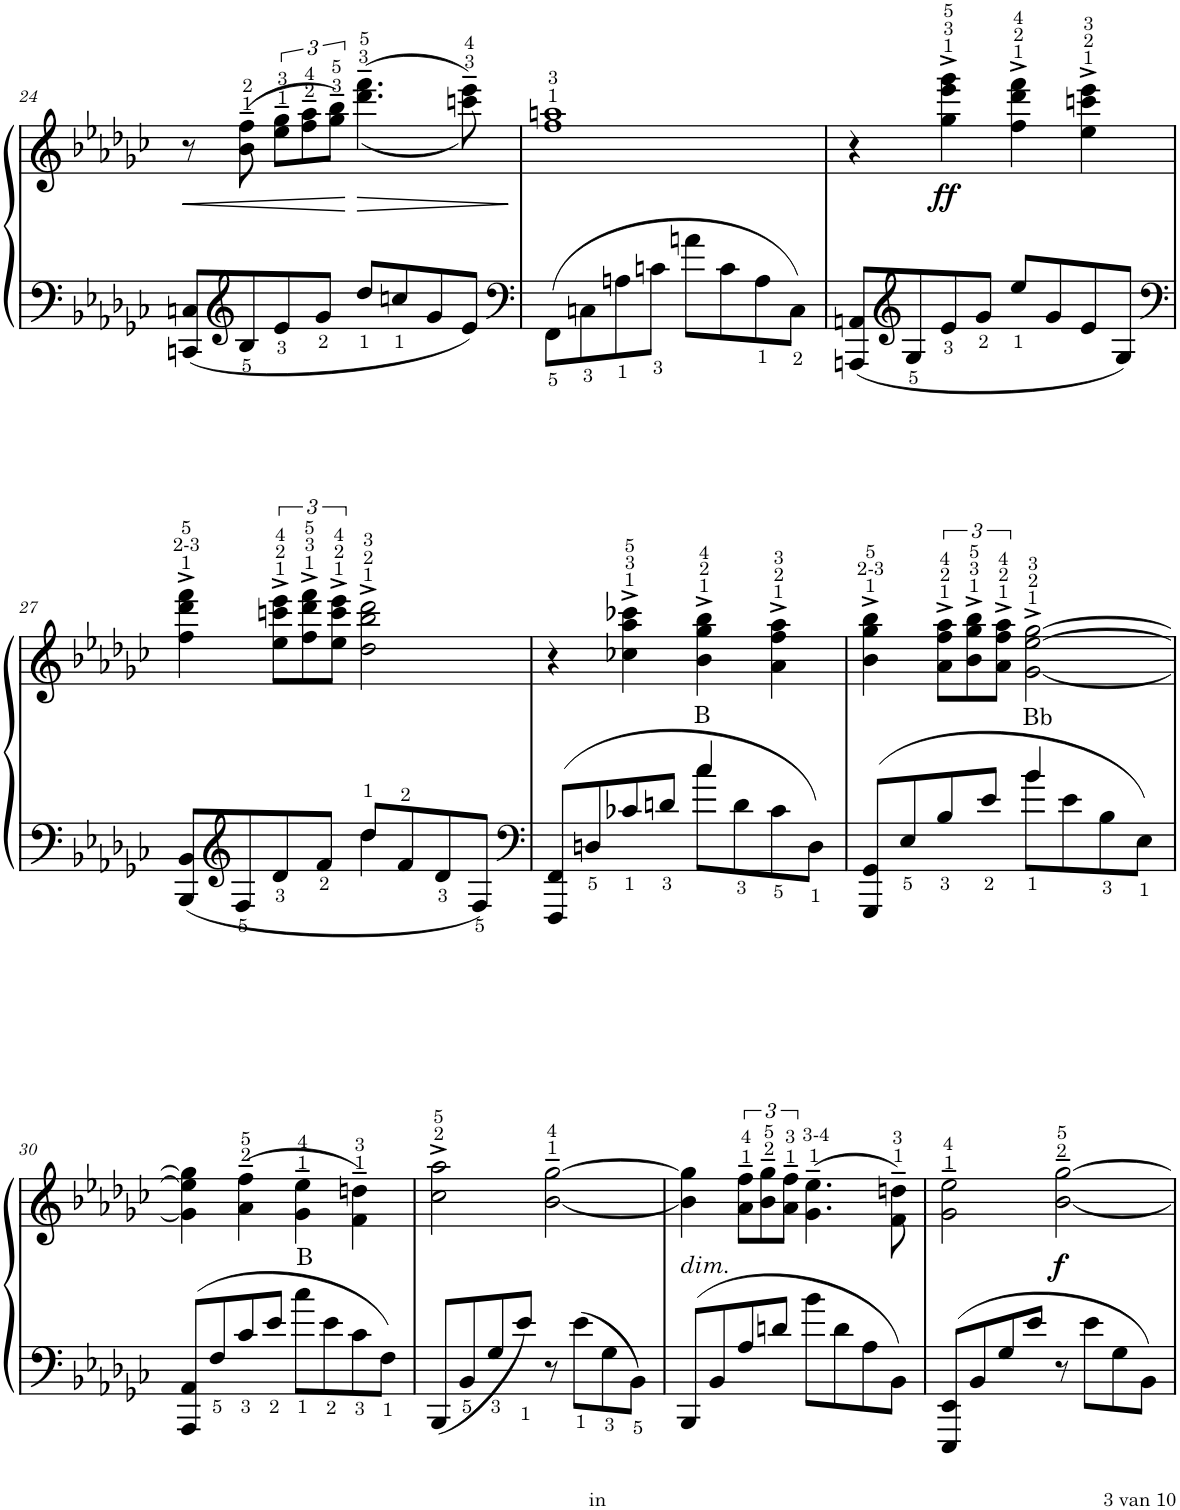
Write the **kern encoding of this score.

**kern	**kern	**dynam
*part1	*part1	*part1
*staff2	*staff1	*staff1/2
*I"Piano	*	*
*I'Pno.	*	*
!!LO:PB:g=z
*clefF4	*clefG2	*
*k[b-e-a-d-g-c-]	*k[b-e-a-d-g-c-]	*
*M4/4	*M4/4	*
*met(c)	*met(c)	*
=24	=24	=24
!	!	!LO:HP:b
8CCn/ 8Cn/L	8r	<
*clefG2	*	*
8B-/	(8b-\~ 8ff\~	.
8e-/	12ee-\~ 12gg-\~L	.
.	12ff\~ 12aa-\~	.
8g-/J	.	.
.	12gg-\~ 12bb-\~J)	.
!	!	!LO:HP:n=1:b
8dd-/L	((<4.ddd-\~ 4.fff\~	[ >
8ccn/	.	.
8g-/	.	.
8e-/J	8cccn\~ 8eee-\~))	.
.	.	]
=25	=25	=25
*clefF4	*	*
8FF\L	1ff 1aan	.
8Cn\	.	.
8An\	.	.
8cn\J	.	.
8an\L	.	.
8c\	.	.
8A\	.	.
8C\J	.	.
=26	=26	=26
8AAAn/ 8AAn/L	4r	.
*clefG2	*	*
8G-/	.	.
!	!	!LO:DY:b
8e-/	4gg-\^ 4eee-\^ 4ggg-\^	ff
8g-/J	.	.
8ee-/L	4ff\^ 4ddd-\^ 4fff\^	.
8g-/	.	.
8e-/	4ee-\^ 4cccn\^ 4eee-\^	.
8G-/J	.	.
!!LO:LB:g=z
=27	=27	=27
*clefF4	*	*
*^	*	*
8BBB-/ 8BB-/L	2ryy	4ff\^ 4ddd-\^ 4fff\^	.
*clefG2	*	*	*
8F/	.	.	.
8d-/	.	12ee-\^ 12cccn\^ 12eee-\^L	.
.	.	12ff\^ 12ddd-\^ 12fff\^	.
8f/J	.	.	.
.	.	12ee-\^ 12ccc\^ 12eee-\^J	.
8dd-/L	4dd-\	2dd-\^ 2bb-\^ 2ddd-\^	.
8f/	.	.	.
8d-/	4ryy	.	.
8F/J	.	.	.
=28	=28	=28	=28
*clefF4	*	*	*
8FFF/ 8FF/L	2ryy	4r	.
8Dn/	.	.	.
8c-X/	.	4cc-X\^ 4aa-\^ 4ccc-X\^	.
8dn/J	.	.	.
!	!	!LO:TX:b:t=B	!
8cc-\L	4cc-/	4b-\^ 4gg-\^ 4bb-\^	.
8d\	.	.	.
8c-\	4ryy	4a-\^ 4ff\^ 4aa-\^	.
8D\J	.	.	.
=29	=29	=29	=29
8GGG-/ 8GG-/L	2ryy	4b-\^ 4gg-\^ 4bb-\^	.
8E-/	.	.	.
8B-/	.	12a-\^ 12ff\^ 12aa-\^L	.
.	.	12b-\^ 12gg-\^ 12bb-\^	.
8e-/J	.	.	.
.	.	12a-\^ 12ff\^ 12aa-\^J	.
!	!	!LO:TX:b:t=Bb	!
8b-\L	4b-/	[2g-\^ [2ee-\^ [2gg-\^	.
8e-\	.	.	.
8B-\	4ryy	.	.
8E-\J	.	.	.
*v	*v	*	*
!!LO:LB:g=z
=30	=30	=30
8AAA-/ 8AA-/L	4g-\] 4ee-\] 4gg-\]	.
8F/	.	.
8c-/	(4a-\~ 4ff\~	.
8e-/J	.	.
!	!LO:TX:b:t=B	!
8cc-\L	4g-\~ 4ee-\~	.
8e-\	.	.
8c-\	4f\~ 4ddn\~)	.
8F\J	.	.
=31	=31	=31
8BBB-/L	2cc-\^ 2aa-\^	.
8BB-/	.	.
8G-/	.	.
8e-/J	.	.
8r	[2b-\~ [2gg-\~	.
8e-\L	.	.
8G-\	.	.
8BB-\J	.	.
=32	=32	=32
!	!LO:TX:b:i:t=dim.	!
8BBB-/L	4b-\] 4gg-\]	.
8BB-/	.	.
8A-/	12a-\~ 12ff\~L	.
.	12b-\~ 12gg-\~	.
8dn/J	.	.
.	12a-\~ 12ff\~J	.
8b-\L	(4.g-\~ 4.ee-\~	.
8d\	.	.
8A-\	.	.
8BB-\J	8f\~ 8ddn\~)	.
=33	=33	=33
8EEE-/ 8EE-/L	2g-\~ 2ee-\~	.
8BB-/	.	.
8G-/	.	.
8e-/J	.	.
!	!	!LO:DY:b
8r	[2b-\~ [2gg-\~	f
8e-\L	.	.
8G-\	.	.
8BB-\J	.	.
=	=	=
*-	*-	*-
